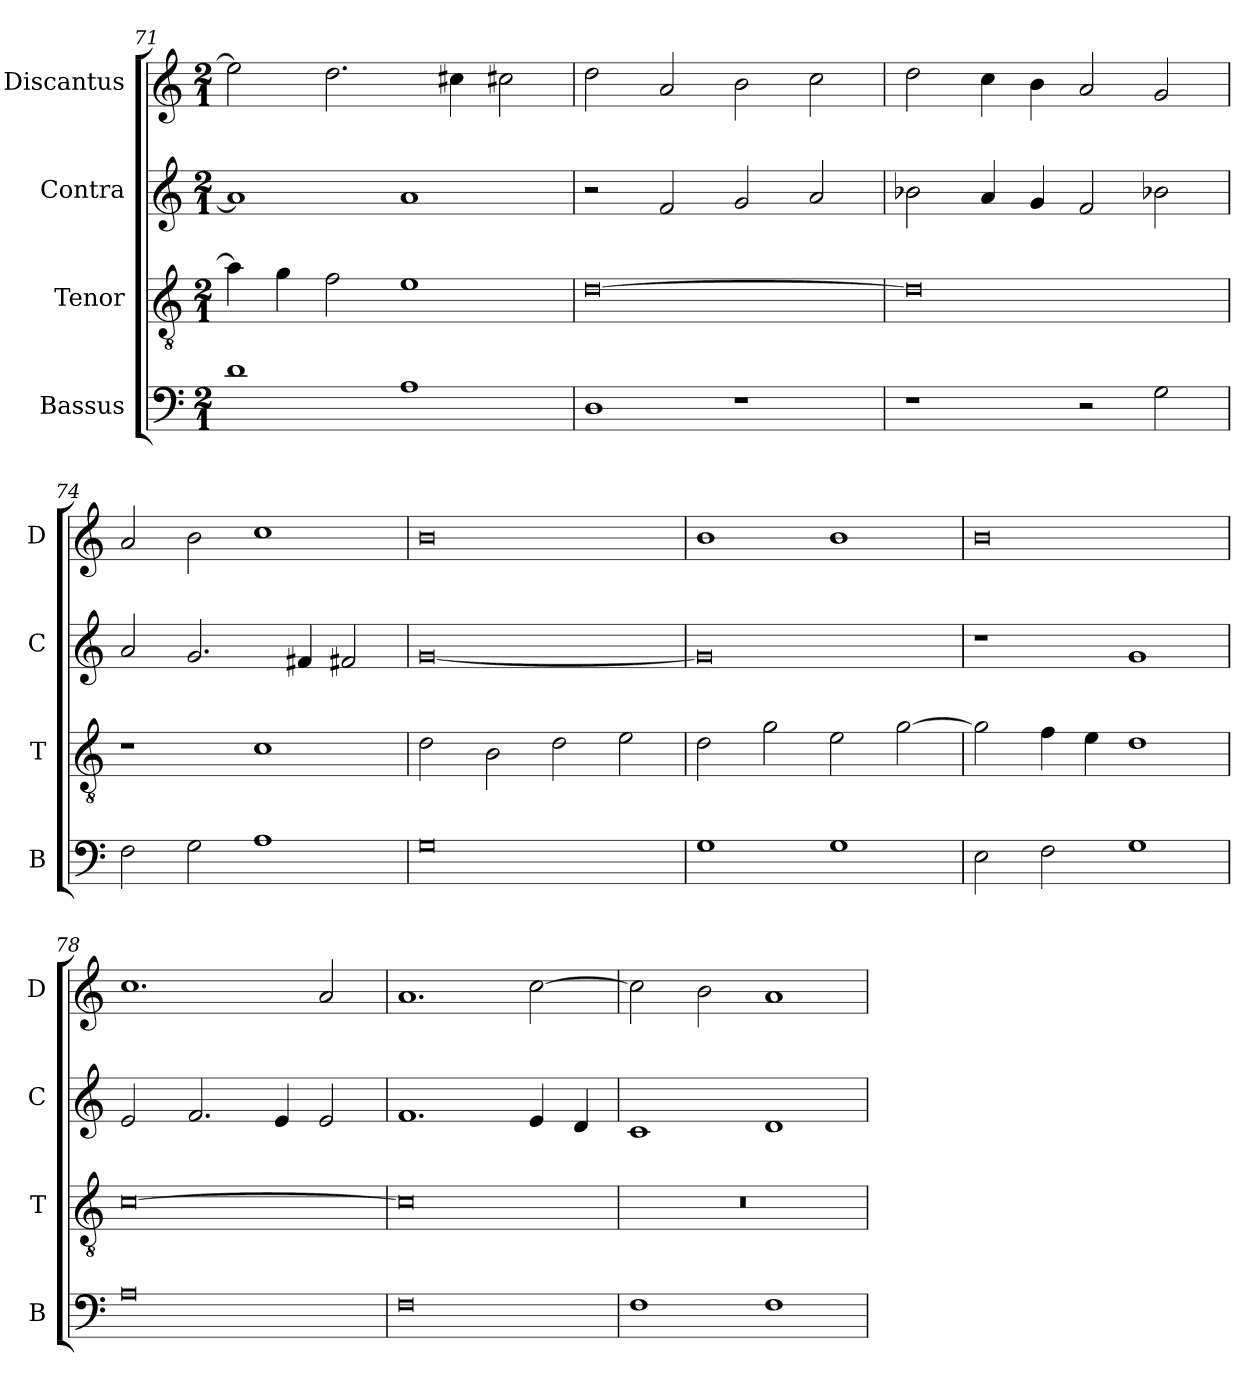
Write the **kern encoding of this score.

**kern	**kern	**kern	**kern
*part4	*part3	*part2	*part1
*staff4	*staff3	*staff2	*staff1
*I"Bassus	*I"Tenor	*I"Contra	*I"Discantus
*I'B	*I'T	*I'C	*I'D
*clefF4	*clefGv2	*clefG2	*clefG2
*k[]	*k[]	*k[]	*k[]
*M2/1	*M2/1	*M2/1	*M2/1
=71	=71	=71	=71
1d	4a\]	1a]	2ee\]
.	4g\	.	.
.	2f\	.	2.dd\
1A	1e	1a	.
.	.	.	4cc#X\
.	.	.	2cc#X\
=72	=72	=72	=72
1D	[0d	2r	2dd\
.	.	2f/	2a/
1r	.	2g/	2b\
.	.	2a/	2cc\
=73	=73	=73	=73
1r	0d]	2b-X\	2dd\
.	.	4a/	4cc\
.	.	4g/	4b\
2r	.	2f/	2a/
2G\	.	2b-X\	2g/
=74	=74	=74	=74
2F\	1r	2a/	2a/
2G\	.	2.g/	2b\
1A	1c	.	1cc
.	.	4f#X/	.
.	.	2f#X/	.
=75	=75	=75	=75
0G	2d\	[0g	0b
.	2B\	.	.
.	2d\	.	.
.	2e\	.	.
=76	=76	=76	=76
1G	2d\	0g]	1b
.	2g\	.	.
1G	2e\	.	1b
.	[2g\	.	.
=77	=77	=77	=77
2E\	2g\]	1r	0b
2F\	4f\	.	.
.	4e\	.	.
1G	1d	1g	.
=78	=78	=78	=78
0A	[0c	2e/	1.cc
.	.	2.f/	.
.	.	4e/	.
.	.	2e/	2a/
=79	=79	=79	=79
0F	0c]	1.f	1.a
.	.	4e/	[2cc\
.	.	4d/	.
=80	=80	=80	=80
1F	0r	1c	2cc\]
.	.	.	2b\
1F	.	1d	1a
=	=	=	=
*-	*-	*-	*-
